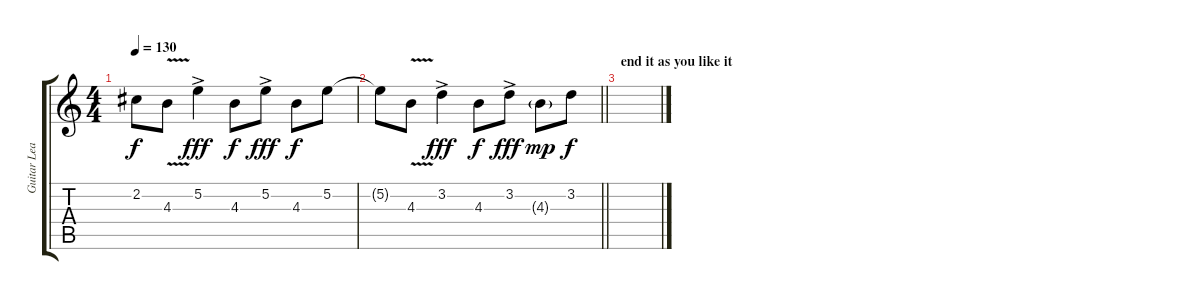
\track ("Guitar Lead" "Guitar Lea") {instrument electricguitarjazz}
\staff {score tabs}
\tuning (E4 B3 G3 D3 A2 E2) {hide}
\ts (4 4)
\tempo 130
\clef g2
\ks c
2.2{t}.8{dy f} 4.3{v}.8 5.2{ac}.4{dy fff} 4.3.8{dy f} 5.2{ac}.8{dy fff} 4.3.8{dy f} 5.2.8 |
\barLineRight lightlight
5.2{t}.8 4.3{v}.8 3.2{ac}.4{dy fff} 4.3.8{dy f} 3.2{ac}.8{dy fff} 4.3{g}.8{dy mp} 3.2.8{dy f} |
\section ("" "end it as you like it")
